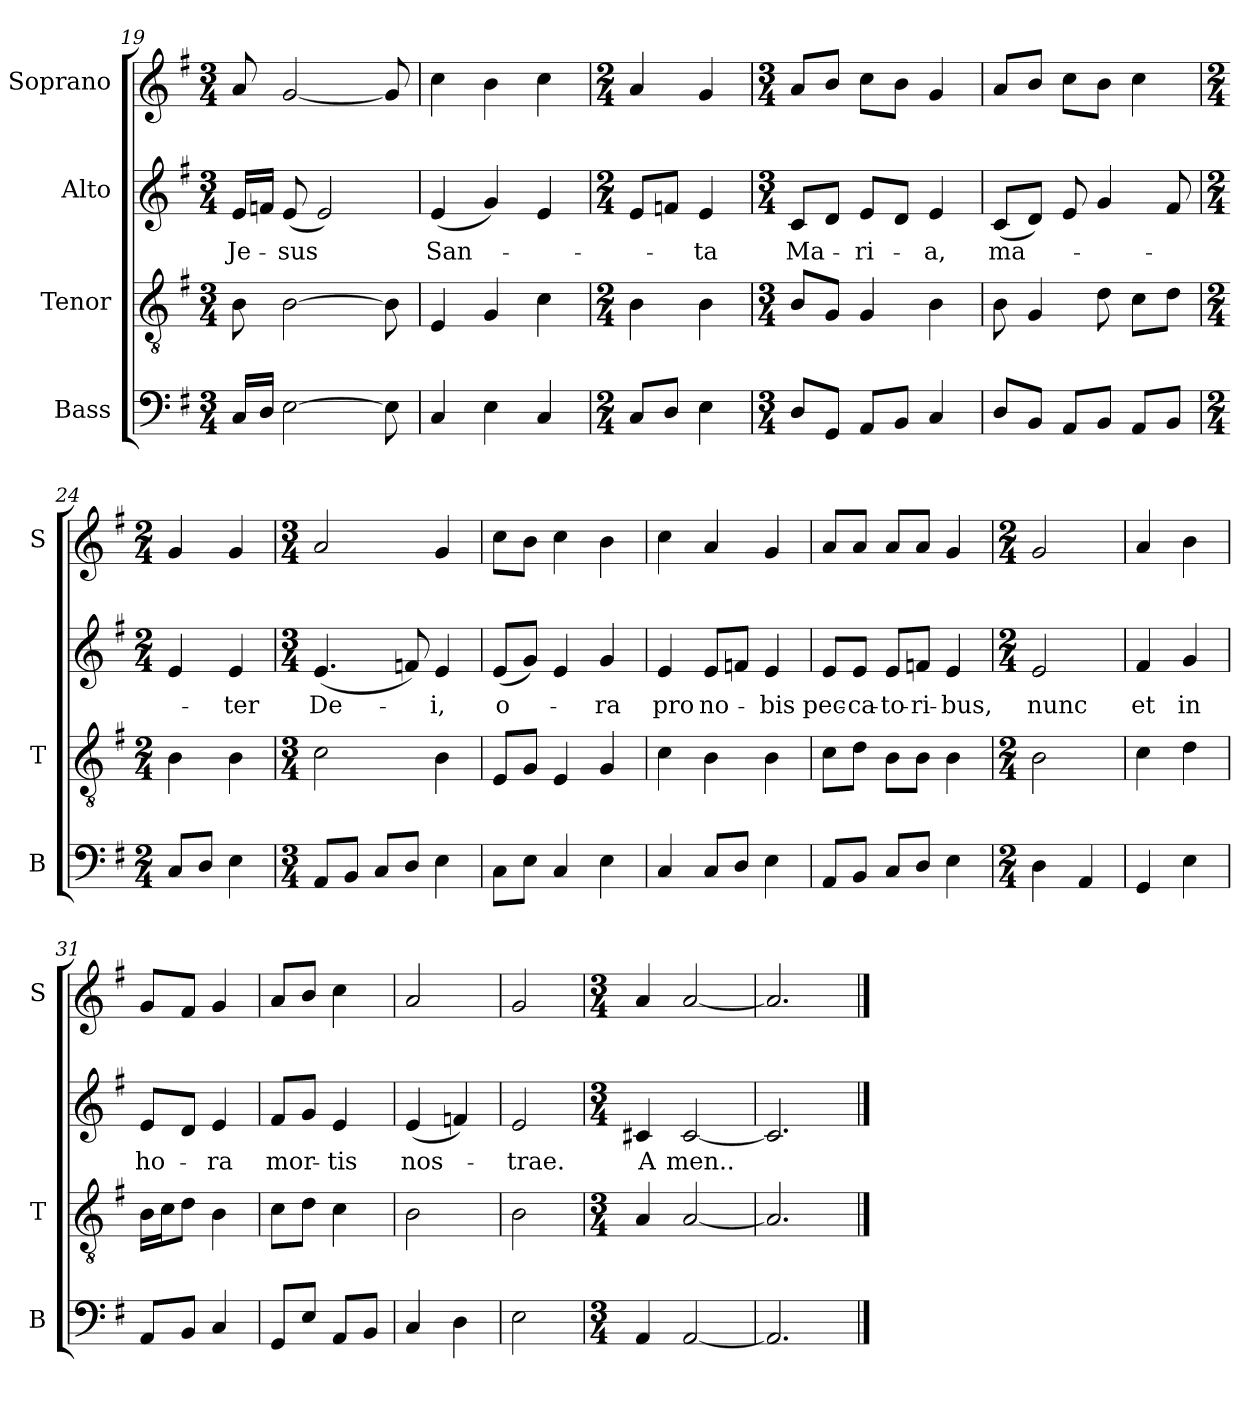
**kern	**kern	**kern	**text	**kern
*part4	*part3	*part2	*part2	*part1
*staff4	*staff3	*staff2	*staff2	*staff1
*I"Bass	*I"Tenor	*I"Alto	*	*I"Soprano
*I'B	*I'T	*	*	*I'S
*clefF4	*clefGv2	*clefG2	*	*clefG2
*k[f#]	*k[f#]	*k[f#]	*	*k[f#]
*M3/4	*M3/4	*M3/4	*	*M3/4
=19	=19	=19	=19	=19
!	!	!	!LO:LY:b	!
16C/LL	8B\	16e/LL	Je-	8a/
16D/JJ	.	16fn/JJ	.	.
!	!	!	!LO:LY:b	!
[2E\	[2B\	(<8e/	-sus	[2g/
.	.	2e/)	.	.
8E\]	8B\]	.	.	8g/]
=20	=20	=20	=20	=20
!	!	!	!LO:LY:b	!
4C/	4E/	(<4e/	San-	4cc\
4E\	4G/	4g/)	.	4b\
4C/	4c\	4e/	.	4cc\
=21	=21	=21	=21	=21
*M2/4	*M2/4	*M2/4	*	*M2/4
8C/L	4B\	8e/L	.	4a/
8D/J	.	8fn/J	.	.
!	!	!	!LO:LY:b	!
4E\	4B\	4e/	-ta	4g/
=22	=22	=22	=22	=22
*M3/4	*M3/4	*M3/4	*	*M3/4
!	!	!	!LO:LY:b	!
8D/L	8B/L	8c/L	Ma-	8a/L
8GG/J	8G/J	8d/J	.	8b/J
!	!	!	!LO:LY:b	!
8AA/L	4G/	8e/L	-ri-	8cc\L
8BB/J	.	8d/J	.	8b\J
!	!	!	!LO:LY:b	!
4C/	4B\	4e/	-a,	4g/
=23	=23	=23	=23	=23
!	!	!	!LO:LY:b	!
8D/L	8B\	(<8c/L	ma-	8a/L
8BB/J	4G/	8d/J)	.	8b/J
8AA/L	.	8e/	.	8cc\L
8BB/J	8d\	4g/	.	8b\J
8AA/L	8c\L	.	.	4cc\
8BB/J	8d\J	8f#/	.	.
=24	=24	=24	=24	=24
*M2/4	*M2/4	*M2/4	*	*M2/4
8C/L	4B\	4e/	.	4g/
8D/J	.	.	.	.
!	!	!	!LO:LY:b	!
4E\	4B\	4e/	-ter	4g/
!!LO:PB:g=z
=25	=25	=25	=25	=25
*M3/4	*M3/4	*M3/4	*	*M3/4
!	!	!	!LO:LY:b	!
8AA/L	2c\	(<4.e/	De-	2a/
8BB/J	.	.	.	.
8C/L	.	.	.	.
8D/J	.	8fn/)	.	.
!	!	!	!LO:LY:b	!
4E\	4B\	4e/	-i,	4g/
=26	=26	=26	=26	=26
!	!	!	!LO:LY:b	!
8C\L	8E/L	(<8e/L	o-	8cc\L
8E\J	8G/J	8g/J)	.	8b\J
4C/	4E/	4e/	.	4cc\
!	!	!	!LO:LY:b	!
4E\	4G/	4g/	-ra	4b\
=27	=27	=27	=27	=27
!	!	!	!LO:LY:b	!
4C/	4c\	4e/	pro	4cc\
!	!	!	!LO:LY:b	!
8C/L	4B\	8e/L	no-	4a/
8D/J	.	8fn/J	.	.
!	!	!	!LO:LY:b	!
4E\	4B\	4e/	-bis	4g/
=28	=28	=28	=28	=28
!	!	!	!LO:LY:b	!
8AA/L	8c\L	8e/L	pec-	8a/L
!	!	!	!LO:LY:b	!
8BB/J	8d\J	8e/J	-ca-	8a/J
!	!	!	!LO:LY:b	!
8C/L	8B\L	8e/L	-to-	8a/L
!	!	!	!LO:LY:b	!
8D/J	8B\J	8fn/J	-ri-	8a/J
!	!	!	!LO:LY:b	!
4E\	4B\	4e/	-bus,	4g/
=29	=29	=29	=29	=29
*M2/4	*M2/4	*M2/4	*	*M2/4
!	!	!	!LO:LY:b	!
4D\	2B\	2e/	nunc	2g/
4AA/	.	.	.	.
=30	=30	=30	=30	=30
!	!	!	!LO:LY:b	!
4GG/	4c\	4f#/	et	4a/
!	!	!	!LO:LY:b	!
4E\	4d\	4g/	in	4b\
=31	=31	=31	=31	=31
!	!	!	!LO:LY:b	!
8AA/L	16B\LL	8e/L	ho-	8g/L
.	16c\J	.	.	.
8BB/J	8d\J	8d/J	.	8f#/J
!	!	!	!LO:LY:b	!
4C/	4B\	4e/	-ra	4g/
=32	=32	=32	=32	=32
!	!	!	!LO:LY:b	!
8GG/L	8c\L	8f#/L	mor-	8a/L
8E/J	8d\J	8g/J	.	8b/J
!	!	!	!LO:LY:b	!
8AA/L	4c\	4e/	-tis	4cc\
8BB/J	.	.	.	.
=33	=33	=33	=33	=33
!	!	!	!LO:LY:b	!
4C/	2B\	(<4e/	nos-	2a/
4D\	.	4fn/)	.	.
=34	=34	=34	=34	=34
!	!	!	!LO:LY:b	!
2E\	2B\	2e/	-trae.	2g/
!!LO:LB:g=z
=35	=35	=35	=35	=35
*M3/4	*M3/4	*M3/4	*	*M3/4
!	!	!	!LO:LY:b	!
4AA/	4A/	4c#X/	A	4a/
!	!	!	!LO:LY:b	!
[2AA/	[2A/	[2c#/	men..	[2a/
=36	=36	=36	=36	=36
2.AA/]	2.A/]	2.c#/]	.	2.a/]
==	==	==	==	==
*-	*-	*-	*-	*-
